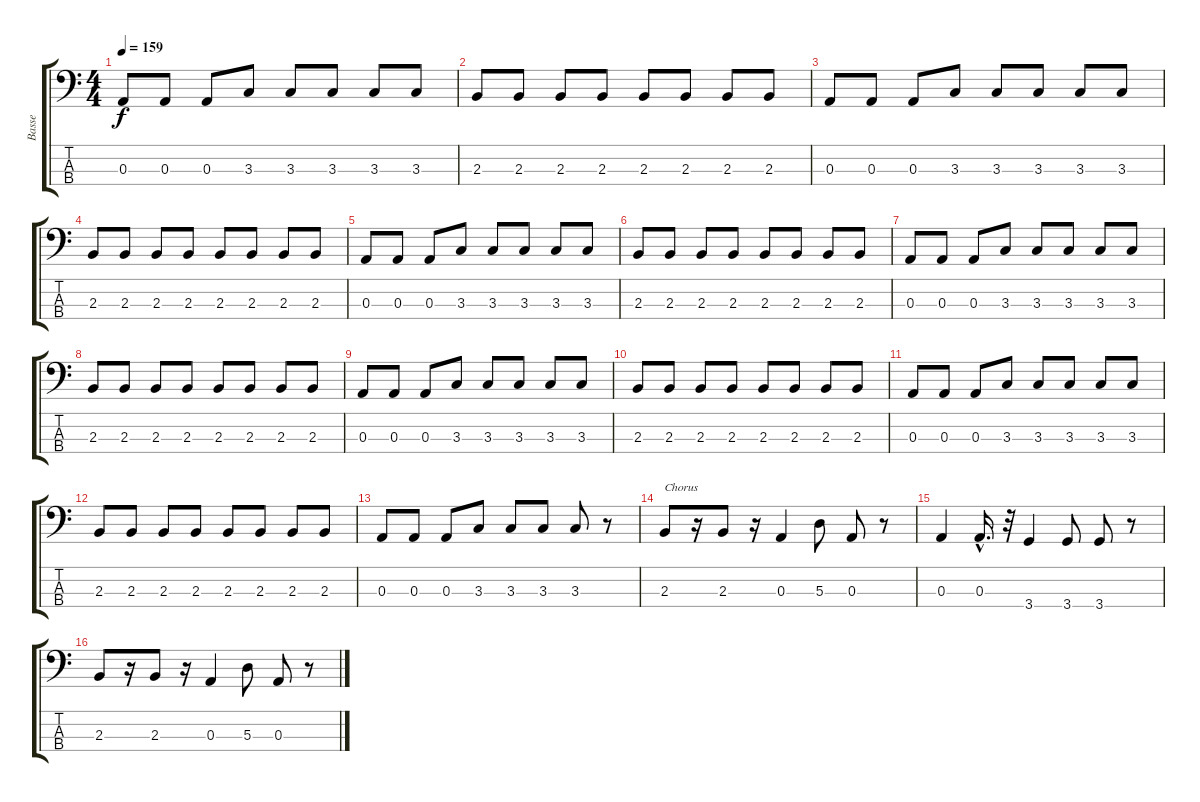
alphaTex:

\track ("Basse" "Basse") {instrument electricbasspick}
\staff {score tabs}
\tuning (G2 D2 A1 E1) {hide}
\ts (4 4)
\tempo 159
\clef f4
\ks c
0.3.8{dy f} 0.3.8 0.3.8 3.3.8 3.3.8 3.3.8 3.3.8 3.3.8 |
2.3.8 2.3.8 2.3.8 2.3.8 2.3.8 2.3.8 2.3.8 2.3.8 |
0.3.8 0.3.8 0.3.8 3.3.8 3.3.8 3.3.8 3.3.8 3.3.8 |
2.3.8 2.3.8 2.3.8 2.3.8 2.3.8 2.3.8 2.3.8 2.3.8 |
0.3.8 0.3.8 0.3.8 3.3.8 3.3.8 3.3.8 3.3.8 3.3.8 |
2.3.8 2.3.8 2.3.8 2.3.8 2.3.8 2.3.8 2.3.8 2.3.8 |
0.3.8 0.3.8 0.3.8 3.3.8 3.3.8 3.3.8 3.3.8 3.3.8 |
2.3.8 2.3.8 2.3.8 2.3.8 2.3.8 2.3.8 2.3.8 2.3.8 |
0.3.8 0.3.8 0.3.8 3.3.8 3.3.8 3.3.8 3.3.8 3.3.8 |
2.3.8 2.3.8 2.3.8 2.3.8 2.3.8 2.3.8 2.3.8 2.3.8 |
0.3.8 0.3.8 0.3.8 3.3.8 3.3.8 3.3.8 3.3.8 3.3.8 |
2.3.8 2.3.8 2.3.8 2.3.8 2.3.8 2.3.8 2.3.8 2.3.8 |
0.3.8 0.3.8 0.3.8 3.3.8 3.3.8 3.3.8 3.3.8 r.8 |
2.3.8{txt "Chorus"} r.16 2.3.8 r.16 0.3.4 5.3.8 0.3.8 r.8 |
0.3.4 0.3{hac}.16{d} r.32 3.4.4 3.4.8 3.4.8 r.8 |
2.3.8 r.16 2.3.8 r.16 0.3.4 5.3.8 0.3.8 r.8
